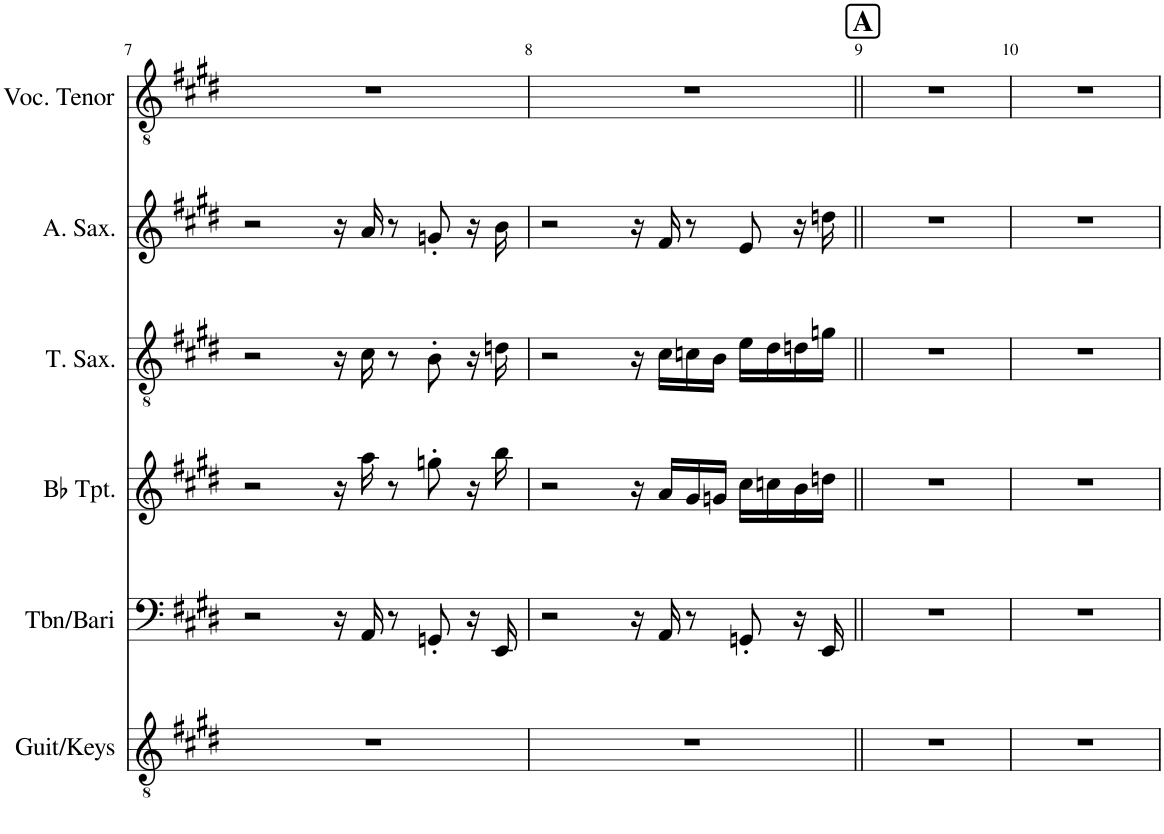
**kern	**kern	**kern	**kern	**kern	**kern
*part6	*part5	*part4	*part3	*part2	*part1
*staff6	*staff5	*staff4	*staff3	*staff2	*staff1
*I"Guit/Keys	*I"Tbn/Bari	*I"Bb Trumpet	*I"T. Sax.	*I"Alto Sax	*I"Voc. Tenor
*I'Guit/Keys	*I'Tbn/Bari	*I'Bb Tpt.	*I'T. Sax.	*I'A. Sax.	*I'Voc. Tenor
!!LO:PB:g=z
*clefGv2	*clefF4	*clefG2	*clefGv2	*clefG2	*clefGv2
*	*	*ITrd1c2	*ITrd8c14	*ITrd5c9	*
*k[f#c#g#d#]	*k[f#c#g#d#]	*k[f#c#g#d#]	*k[f#c#g#d#]	*k[f#c#g#d#]	*k[f#c#g#d#]
*M4/4	*M4/4	*M4/4	*M4/4	*M4/4	*M4/4
=7	=7	=7	=7	=7	=7
1r	2r	2r	2r	2r	1r
.	16r	16r	16r	16r	.
.	16AA/	16aa\	16c#\	16a/	.
.	8r	8r	8r	8r	.
.	8GGn'/	8ggn'\	8B'\	8gn'/	.
.	16r	16r	16r	16r	.
.	16EE/	16bb\	16dn\	16b\	.
=8	=8	=8	=8	=8	=8
1r	2r	2r	2r	2r	1r
.	16r	16r	16r	16r	.
.	16AA/	16a/LL	16c#\LL	16f#/	.
.	8r	16g#/	16cn\	8r	.
.	.	16gn/JJ	16B\JJ	.	.
.	8GGn'/	16cc#\LL	16e\LL	8e/	.
.	.	16ccn\	16d#\	.	.
.	16r	16b\	16dn\	16r	.
.	16EE/	16ddn\JJ	16gn\JJ	16ddn\	.
!!LO:REH:place=s1:a:B:cj:fs=14:t=A
=9||	=9||	=9||	=9||	=9||	=9||
1r	1r	1r	1r	1r	1r
=10	=10	=10	=10	=10	=10
1r	1r	1r	1r	1r	1r
=	=	=	=	=	=
*-	*-	*-	*-	*-	*-
